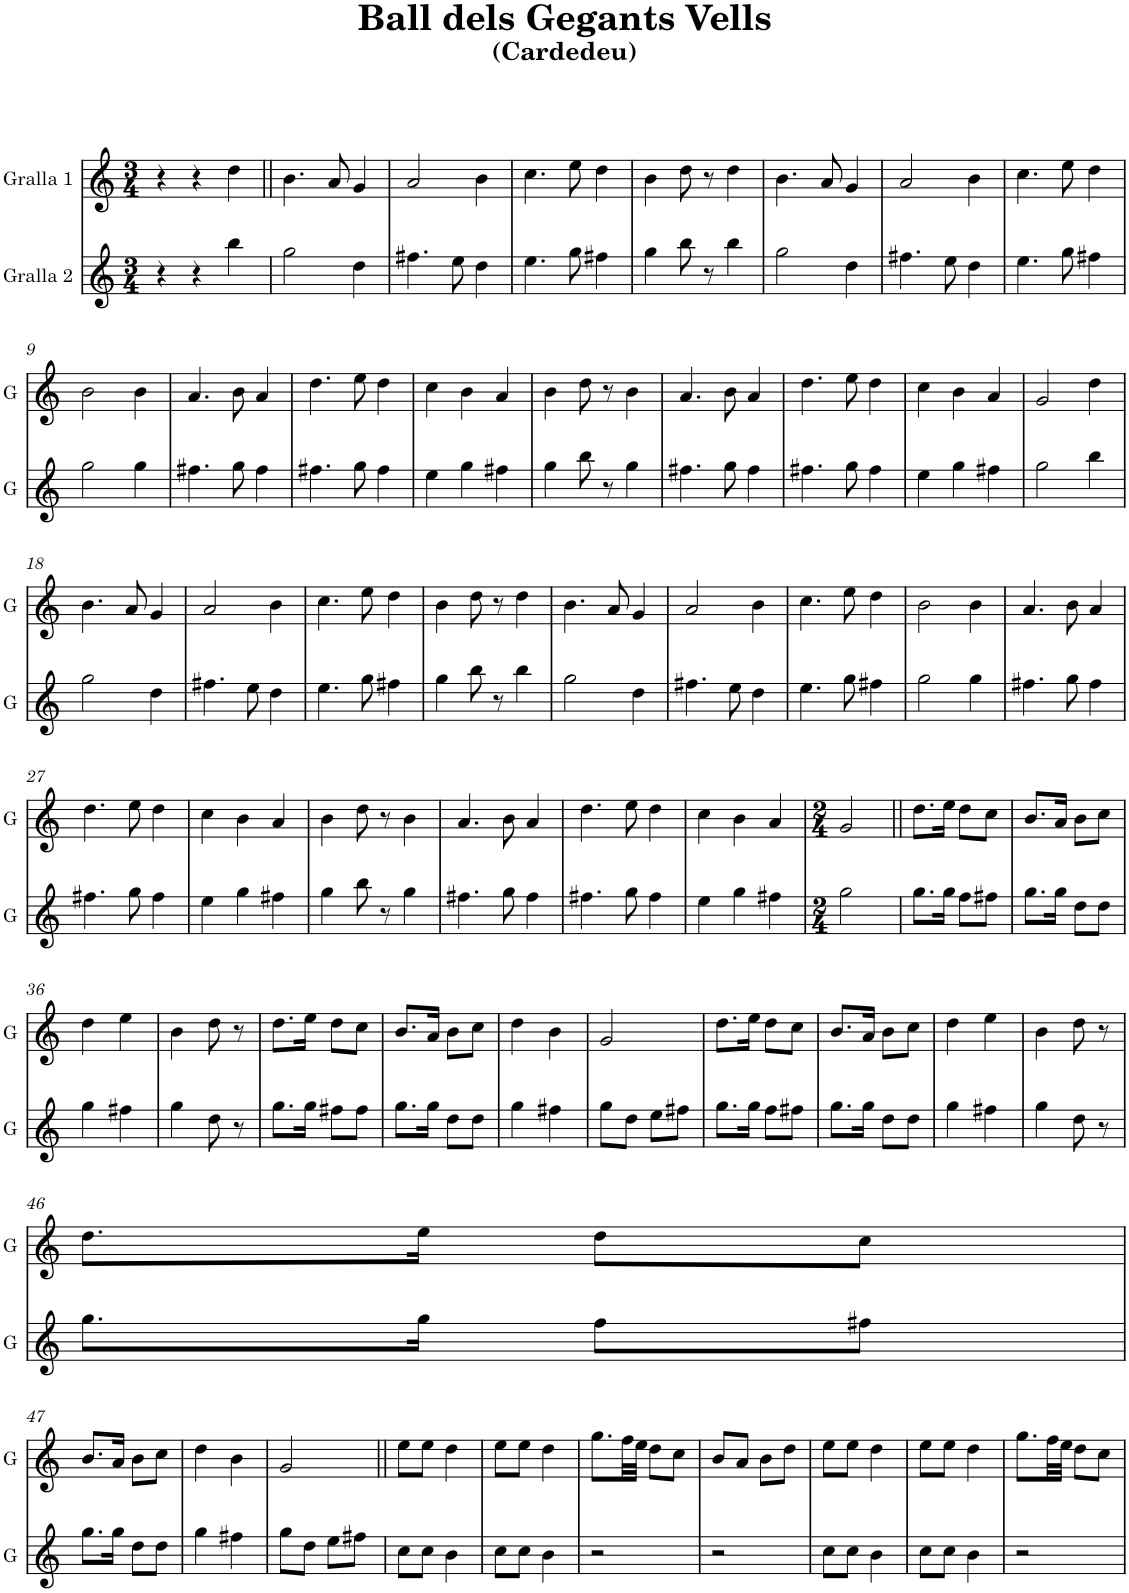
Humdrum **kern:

**kern	**kern
*part2	*part1
*staff2	*staff1
*I"Gralla 2	*I"Gralla 1
*I'G	*I'G
*clefG2	*clefG2
*k[]	*k[]
*M3/4	*M3/4
=1	=1
4r	4r
4r	4r
4bb\	4dd\
=2||	=2||
2gg\	4.b\
.	8a/
4dd\	4g/
=3	=3
4.ff#X\	2a/
8ee\	.
4dd\	4b\
=4	=4
4.ee\	4.cc\
8gg\	8ee\
4ff#X\	4dd\
=5	=5
4gg\	4b\
8bb\	8dd\
8r	8r
4bb\	4dd\
=6	=6
2gg\	4.b\
.	8a/
4dd\	4g/
=7	=7
4.ff#X\	2a/
8ee\	.
4dd\	4b\
=8	=8
4.ee\	4.cc\
8gg\	8ee\
4ff#X\	4dd\
!!LO:LB:g=z
=9	=9
2gg\	2b\
4gg\	4b\
=10	=10
4.ff#X\	4.a/
8gg\	8b\
4ff#\	4a/
=11	=11
4.ff#X\	4.dd\
8gg\	8ee\
4ff#\	4dd\
=12	=12
4ee\	4cc\
4gg\	4b\
4ff#X\	4a/
=13	=13
4gg\	4b\
8bb\	8dd\
8r	8r
4gg\	4b\
=14	=14
4.ff#X\	4.a/
8gg\	8b\
4ff#\	4a/
=15	=15
4.ff#X\	4.dd\
8gg\	8ee\
4ff#\	4dd\
=16	=16
4ee\	4cc\
4gg\	4b\
4ff#X\	4a/
=17	=17
2gg\	2g/
4bb\	4dd\
!!LO:LB:g=z
=18	=18
2gg\	4.b\
.	8a/
4dd\	4g/
=19	=19
4.ff#X\	2a/
8ee\	.
4dd\	4b\
=20	=20
4.ee\	4.cc\
8gg\	8ee\
4ff#X\	4dd\
=21	=21
4gg\	4b\
8bb\	8dd\
8r	8r
4bb\	4dd\
=22	=22
2gg\	4.b\
.	8a/
4dd\	4g/
=23	=23
4.ff#X\	2a/
8ee\	.
4dd\	4b\
=24	=24
4.ee\	4.cc\
8gg\	8ee\
4ff#X\	4dd\
=25	=25
2gg\	2b\
4gg\	4b\
=26	=26
4.ff#X\	4.a/
8gg\	8b\
4ff#\	4a/
!!LO:LB:g=z
=27	=27
4.ff#X\	4.dd\
8gg\	8ee\
4ff#\	4dd\
=28	=28
4ee\	4cc\
4gg\	4b\
4ff#X\	4a/
=29	=29
4gg\	4b\
8bb\	8dd\
8r	8r
4gg\	4b\
=30	=30
4.ff#X\	4.a/
8gg\	8b\
4ff#\	4a/
=31	=31
4.ff#X\	4.dd\
8gg\	8ee\
4ff#\	4dd\
=32	=32
4ee\	4cc\
4gg\	4b\
4ff#X\	4a/
=33	=33
*M2/4	*M2/4
2gg\	2g/
=34||	=34||
8.gg\L	8.dd\L
16gg\Jk	16ee\Jk
8ff\L	8dd\L
8ff#X\J	8cc\J
=35	=35
8.gg\L	8.b/L
16gg\Jk	16a/Jk
8dd\L	8b\L
8dd\J	8cc\J
!!LO:LB:g=z
=36	=36
4gg\	4dd\
4ff#X\	4ee\
=37	=37
4gg\	4b\
8dd\	8dd\
8r	8r
=38	=38
8.gg\L	8.dd\L
16gg\Jk	16ee\Jk
8ff#X\L	8dd\L
8ff#\J	8cc\J
=39	=39
8.gg\L	8.b/L
16gg\Jk	16a/Jk
8dd\L	8b\L
8dd\J	8cc\J
=40	=40
4gg\	4dd\
4ff#X\	4b\
=41	=41
8gg\L	2g/
8dd\J	.
8ee\L	.
8ff#X\J	.
=42	=42
8.gg\L	8.dd\L
16gg\Jk	16ee\Jk
8ff\L	8dd\L
8ff#X\J	8cc\J
=43	=43
8.gg\L	8.b/L
16gg\Jk	16a/Jk
8dd\L	8b\L
8dd\J	8cc\J
=44	=44
4gg\	4dd\
4ff#X\	4ee\
=45	=45
4gg\	4b\
8dd\	8dd\
8r	8r
!!LO:LB:g=z
=46	=46
8.gg\L	8.dd\L
16gg\Jk	16ee\Jk
8ff\L	8dd\L
8ff#X\J	8cc\J
!!LO:LB:g=z
=47	=47
8.gg\L	8.b/L
16gg\Jk	16a/Jk
8dd\L	8b\L
8dd\J	8cc\J
=48	=48
4gg\	4dd\
4ff#X\	4b\
=49	=49
8gg\L	2g/
8dd\J	.
8ee\L	.
8ff#X\J	.
=50||	=50||
8cc\L	8ee\L
8cc\J	8ee\J
4b\	4dd\
=51	=51
8cc\L	8ee\L
8cc\J	8ee\J
4b\	4dd\
=52	=52
2r	8.gg\L
.	32ff\LL
.	32ee\JJJ
.	8dd\L
.	8cc\J
=53	=53
2r	8b/L
.	8a/J
.	8b\L
.	8dd\J
=54	=54
8cc\L	8ee\L
8cc\J	8ee\J
4b\	4dd\
=55	=55
8cc\L	8ee\L
8cc\J	8ee\J
4b\	4dd\
=56	=56
2r	8.gg\L
.	32ff\LL
.	32ee\JJJ
.	8dd\L
.	8cc\J
=	=
*-	*-
